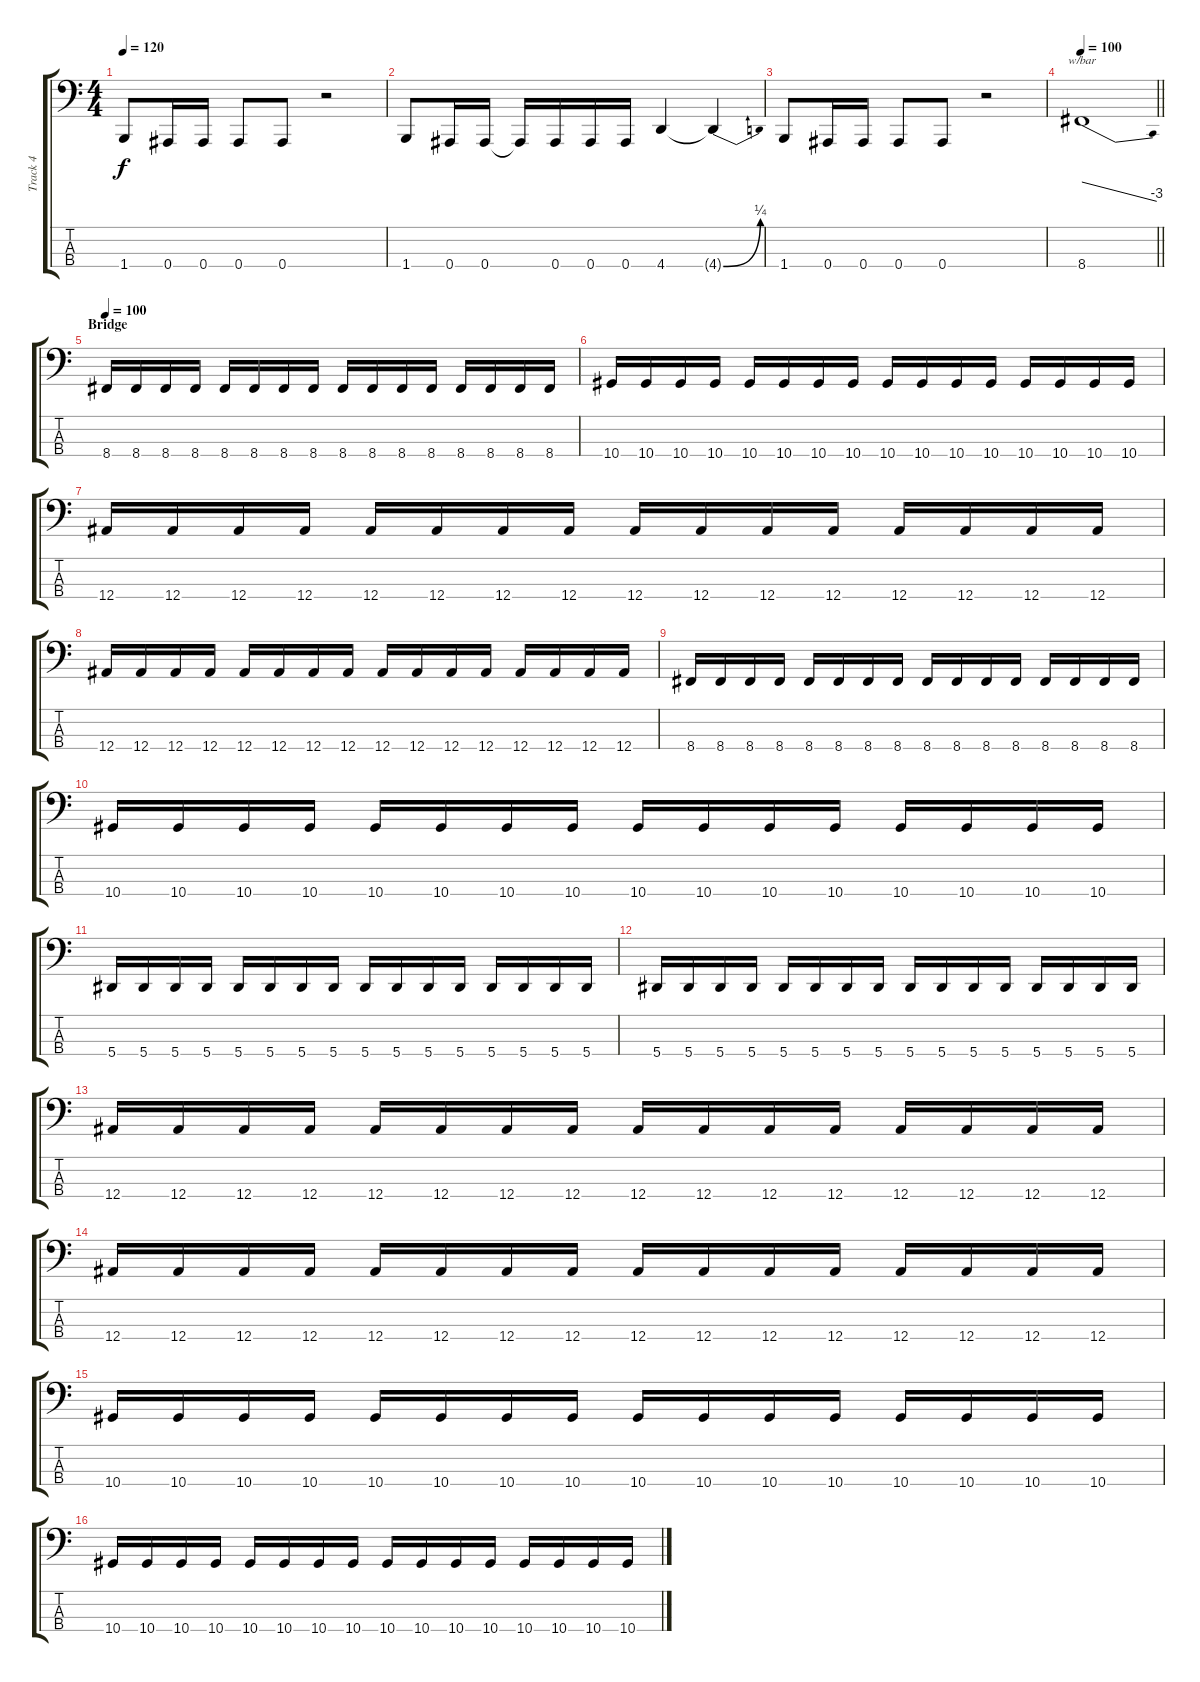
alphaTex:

\track ("Track 4" "Track 4") {instrument electricbasspick}
\staff {score tabs}
\tuning (Eb2 Bb1 F1 Bb0) {hide}
\ts (4 4)
\tempo 120
\clef f4
\ks c
1.4.8{dy f} 0.4.16 0.4.16 0.4.8 0.4.8 r.2 |
1.4.8 0.4.16 0.4.16 0.4{t}.16 0.4.16 0.4.16 0.4.16 4.4.4 4.4{be (bend 0 0 60 1) t}.4 |
1.4.8 0.4.16 0.4.16 0.4.8 0.4.8 r.2 |
\tempo 100
\barLineRight lightlight
8.4.1{tbe (dive default 0 0 60 -12)} |
\section ("" "Bridge")
\tempo 100
8.4.16 8.4.16 8.4.16 8.4.16 8.4.16 8.4.16 8.4.16 8.4.16 8.4.16 8.4.16 8.4.16 8.4.16 8.4.16 8.4.16 8.4.16 8.4.16 |
10.4.16 10.4.16 10.4.16 10.4.16 10.4.16 10.4.16 10.4.16 10.4.16 10.4.16 10.4.16 10.4.16 10.4.16 10.4.16 10.4.16 10.4.16 10.4.16 |
12.4.16 12.4.16 12.4.16 12.4.16 12.4.16 12.4.16 12.4.16 12.4.16 12.4.16 12.4.16 12.4.16 12.4.16 12.4.16 12.4.16 12.4.16 12.4.16 |
12.4.16 12.4.16 12.4.16 12.4.16 12.4.16 12.4.16 12.4.16 12.4.16 12.4.16 12.4.16 12.4.16 12.4.16 12.4.16 12.4.16 12.4.16 12.4.16 |
8.4.16 8.4.16 8.4.16 8.4.16 8.4.16 8.4.16 8.4.16 8.4.16 8.4.16 8.4.16 8.4.16 8.4.16 8.4.16 8.4.16 8.4.16 8.4.16 |
10.4.16 10.4.16 10.4.16 10.4.16 10.4.16 10.4.16 10.4.16 10.4.16 10.4.16 10.4.16 10.4.16 10.4.16 10.4.16 10.4.16 10.4.16 10.4.16 |
5.4.16 5.4.16 5.4.16 5.4.16 5.4.16 5.4.16 5.4.16 5.4.16 5.4.16 5.4.16 5.4.16 5.4.16 5.4.16 5.4.16 5.4.16 5.4.16 |
5.4.16 5.4.16 5.4.16 5.4.16 5.4.16 5.4.16 5.4.16 5.4.16 5.4.16 5.4.16 5.4.16 5.4.16 5.4.16 5.4.16 5.4.16 5.4.16 |
12.4.16 12.4.16 12.4.16 12.4.16 12.4.16 12.4.16 12.4.16 12.4.16 12.4.16 12.4.16 12.4.16 12.4.16 12.4.16 12.4.16 12.4.16 12.4.16 |
12.4.16 12.4.16 12.4.16 12.4.16 12.4.16 12.4.16 12.4.16 12.4.16 12.4.16 12.4.16 12.4.16 12.4.16 12.4.16 12.4.16 12.4.16 12.4.16 |
10.4.16 10.4.16 10.4.16 10.4.16 10.4.16 10.4.16 10.4.16 10.4.16 10.4.16 10.4.16 10.4.16 10.4.16 10.4.16 10.4.16 10.4.16 10.4.16 |
10.4.16 10.4.16 10.4.16 10.4.16 10.4.16 10.4.16 10.4.16 10.4.16 10.4.16 10.4.16 10.4.16 10.4.16 10.4.16 10.4.16 10.4.16 10.4.16
